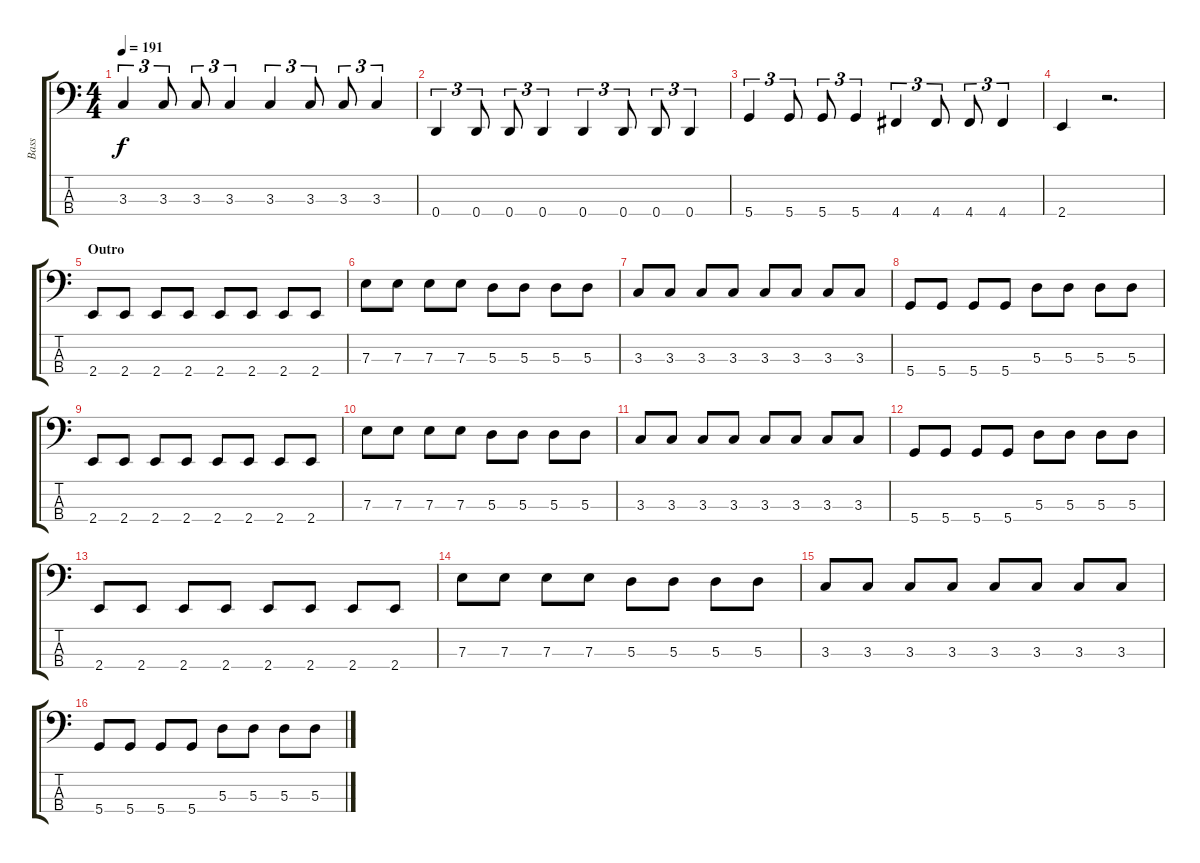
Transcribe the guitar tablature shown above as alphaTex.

\track ("Bass" "Bass") {instrument electricbassfinger}
\staff {score tabs}
\tuning (G2 D2 A1 D1) {hide}
\ts (4 4)
\tempo 191
\clef f4
\ks c
3.3.4{tu (3 2) dy f} 3.3.8{tu (3 2)} 3.3.8{tu (3 2)} 3.3.4{tu (3 2)} 3.3.4{tu (3 2)} 3.3.8{tu (3 2)} 3.3.8{tu (3 2)} 3.3.4{tu (3 2)} |
0.4.4{tu (3 2)} 0.4.8{tu (3 2)} 0.4.8{tu (3 2)} 0.4.4{tu (3 2)} 0.4.4{tu (3 2)} 0.4.8{tu (3 2)} 0.4.8{tu (3 2)} 0.4.4{tu (3 2)} |
5.4.4{tu (3 2)} 5.4.8{tu (3 2)} 5.4.8{tu (3 2)} 5.4.4{tu (3 2)} 4.4.4{tu (3 2)} 4.4.8{tu (3 2)} 4.4.8{tu (3 2)} 4.4.4{tu (3 2)} |
2.4.4 r.2{d} |
\section ("" "Outro")
2.4.8 2.4.8 2.4.8 2.4.8 2.4.8 2.4.8 2.4.8 2.4.8 |
7.3.8 7.3.8 7.3.8 7.3.8 5.3.8 5.3.8 5.3.8 5.3.8 |
3.3.8 3.3.8 3.3.8 3.3.8 3.3.8 3.3.8 3.3.8 3.3.8 |
5.4.8 5.4.8 5.4.8 5.4.8 5.3.8 5.3.8 5.3.8 5.3.8 |
2.4.8 2.4.8 2.4.8 2.4.8 2.4.8 2.4.8 2.4.8 2.4.8 |
7.3.8 7.3.8 7.3.8 7.3.8 5.3.8 5.3.8 5.3.8 5.3.8 |
3.3.8 3.3.8 3.3.8 3.3.8 3.3.8 3.3.8 3.3.8 3.3.8 |
5.4.8 5.4.8 5.4.8 5.4.8 5.3.8 5.3.8 5.3.8 5.3.8 |
2.4.8 2.4.8 2.4.8 2.4.8 2.4.8 2.4.8 2.4.8 2.4.8 |
7.3.8 7.3.8 7.3.8 7.3.8 5.3.8 5.3.8 5.3.8 5.3.8 |
3.3.8 3.3.8 3.3.8 3.3.8 3.3.8 3.3.8 3.3.8 3.3.8 |
5.4.8 5.4.8 5.4.8 5.4.8 5.3.8 5.3.8 5.3.8 5.3.8
